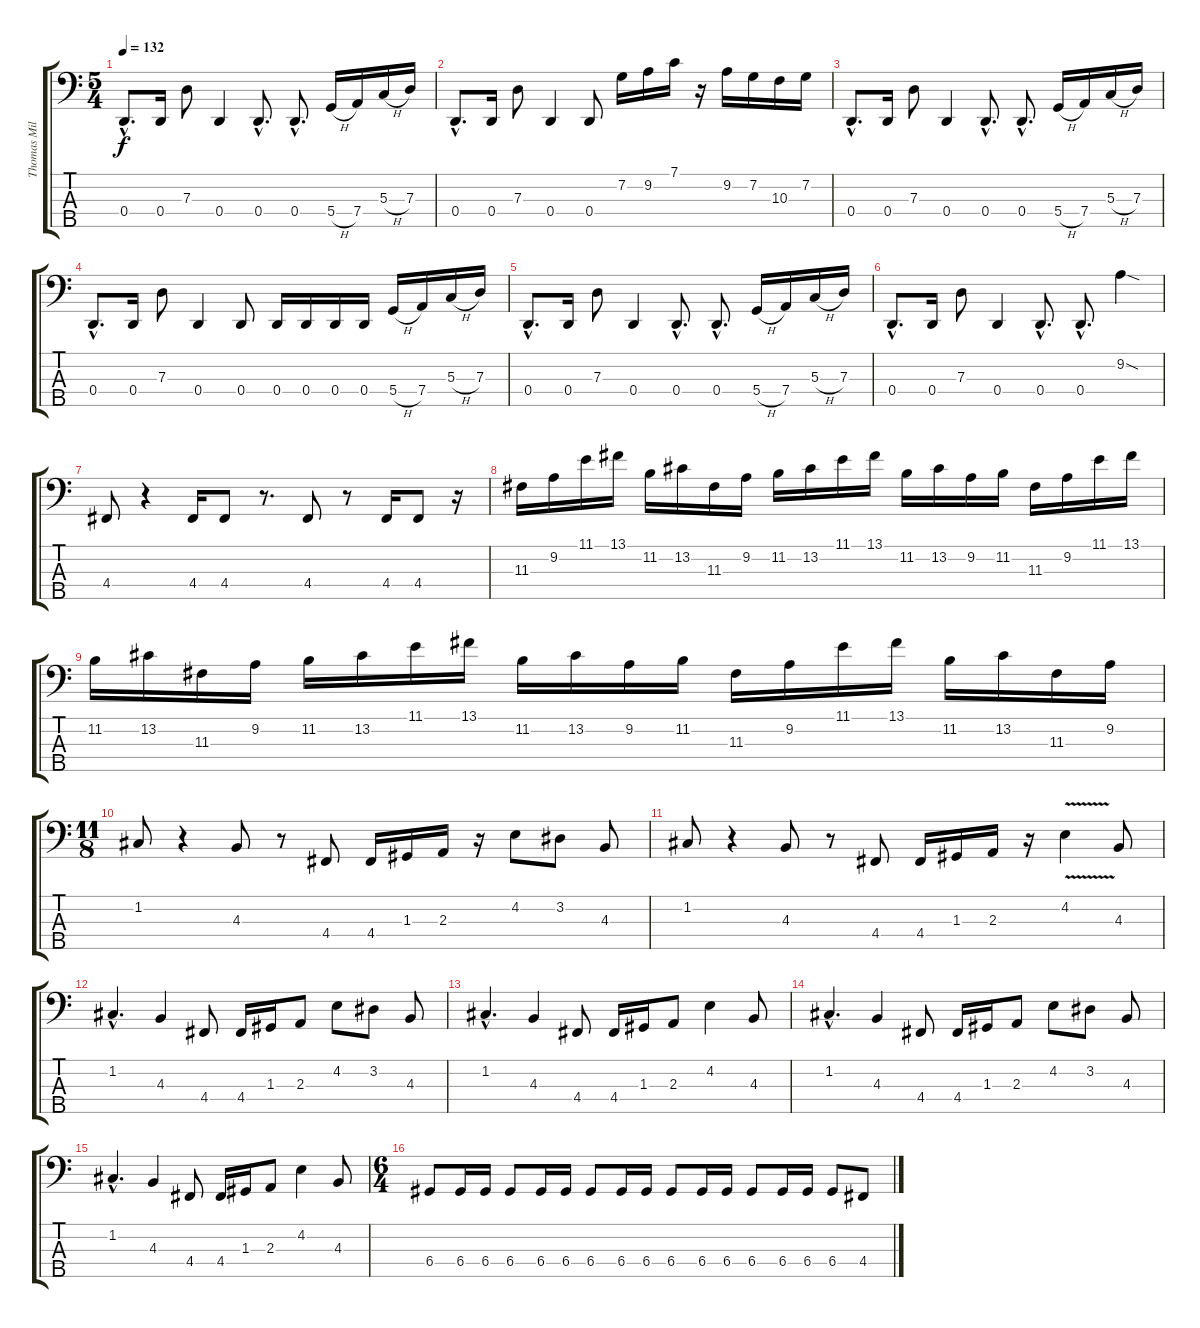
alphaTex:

\track ("Thomas Miller [Bass]" "Thomas Mil") {instrument electricbassfinger}
\staff {score tabs}
\tuning (F2 C2 G1 D1 A0) {hide}
\ts (5 4)
\tempo 132
\clef f4
\ks c
0.4{hac}.8{d dy f} 0.4.16 7.3.8 0.4.4 0.4{hac}.8{d} 0.4{hac}.8{d} 5.4{h}.16 7.4.16 5.3{h}.16 7.3.16 |
0.4{hac}.8{d} 0.4.16 7.3.8 0.4.4 0.4.8 7.2.16 9.2.16 7.1.16 r.16 9.2.16 7.2.16 10.3.16 7.2.16 |
0.4{hac}.8{d} 0.4.16 7.3.8 0.4.4 0.4{hac}.8{d} 0.4{hac}.8{d} 5.4{h}.16 7.4.16 5.3{h}.16 7.3.16 |
0.4{hac}.8{d} 0.4.16 7.3.8 0.4.4 0.4.8 0.4.16 0.4.16 0.4.16 0.4.16 5.4{h}.16 7.4.16 5.3{h}.16 7.3.16 |
0.4{hac}.8{d} 0.4.16 7.3.8 0.4.4 0.4{hac}.8{d} 0.4{hac}.8{d} 5.4{h}.16 7.4.16 5.3{h}.16 7.3.16 |
0.4{hac}.8{d} 0.4.16 7.3.8 0.4.4 0.4{hac}.8{d} 0.4{hac}.8{d} 9.2{sod}.4 |
4.4.8 r.4 4.4.16 4.4.8 r.8{d} 4.4.8 r.8 4.4.16 4.4.8 r.16 |
11.3.16 9.2.16 11.1.16 13.1.16 11.2.16 13.2.16 11.3.16 9.2.16 11.2.16 13.2.16 11.1.16 13.1.16 11.2.16 13.2.16 9.2.16 11.2.16 11.3.16 9.2.16 11.1.16 13.1.16 |
11.2.16 13.2.16 11.3.16 9.2.16 11.2.16 13.2.16 11.1.16 13.1.16 11.2.16 13.2.16 9.2.16 11.2.16 11.3.16 9.2.16 11.1.16 13.1.16 11.2.16 13.2.16 11.3.16 9.2.16 |
\ts (11 8)
1.2.8 r.4 4.3.8 r.8 4.4.8 4.4.16 1.3.16 2.3.16 r.16 4.2.8 3.2.8 4.3.8 |
1.2.8 r.4 4.3.8 r.8 4.4.8 4.4.16 1.3.16 2.3.16 r.16 4.2{v}.4 4.3.8 |
1.2{hac}.4{d} 4.3.4 4.4.8 4.4.16 1.3.16 2.3.8 4.2.8 3.2.8 4.3.8 |
1.2{hac}.4{d} 4.3.4 4.4.8 4.4.16 1.3.16 2.3.8 4.2.4 4.3.8 |
1.2{hac}.4{d} 4.3.4 4.4.8 4.4.16 1.3.16 2.3.8 4.2.8 3.2.8 4.3.8 |
1.2{hac}.4{d} 4.3.4 4.4.8 4.4.16 1.3.16 2.3.8 4.2.4 4.3.8 |
\ts (6 4)
6.4.8 6.4.16 6.4.16 6.4.8 6.4.16 6.4.16 6.4.8 6.4.16 6.4.16 6.4.8 6.4.16 6.4.16 6.4.8 6.4.16 6.4.16 6.4.8 4.4.8
